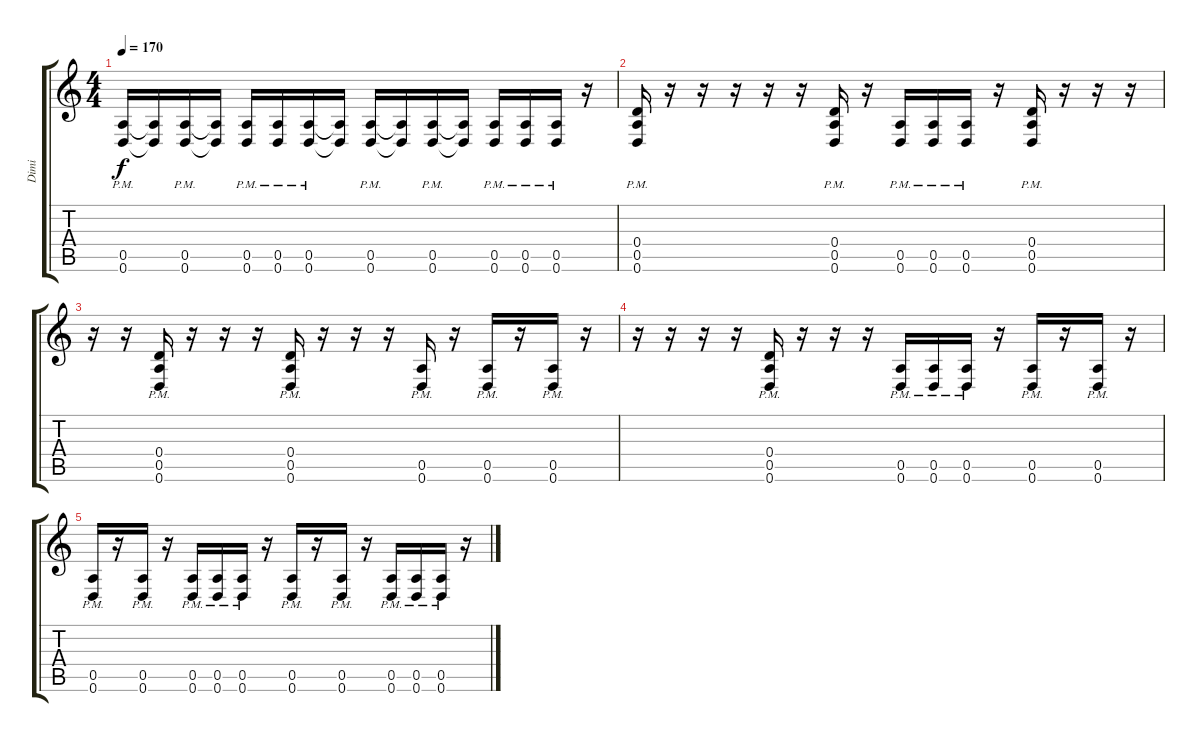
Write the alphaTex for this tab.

\track ("Dimi" "Dimi") {instrument distortionguitar}
\staff {score tabs}
\tuning (E4 B3 G3 D3 A2 D2) {hide}
\ts (4 4)
\tempo 170
\clef g2
\ks c
(0.5{pm} 0.6{pm}).16{dy f} (0.5{t} 0.6{t}).16 (0.5{pm} 0.6{pm}).16 (0.5{t} 0.6{t}).16 (0.5{pm} 0.6{pm}).16 (0.5{pm} 0.6{pm}).16 (0.5{pm} 0.6{pm}).16 (0.5{t} 0.6{t}).16 (0.5{pm} 0.6{pm}).16 (0.5{t} 0.6{t}).16 (0.5{pm} 0.6{pm}).16 (0.5{t} 0.6{t}).16 (0.5{pm} 0.6{pm}).16 (0.5{pm} 0.6{pm}).16 (0.5{pm} 0.6{pm}).16 r.16 |
(0.4{pm} 0.5{pm} 0.6{pm}).16 r.16 r.16 r.16 r.16 r.16 (0.4{pm} 0.5{pm} 0.6{pm}).16 r.16 (0.5{pm} 0.6{pm}).16 (0.5{pm} 0.6{pm}).16 (0.5{pm} 0.6{pm}).16 r.16 (0.4{pm} 0.5{pm} 0.6{pm}).16 r.16 r.16 r.16 |
r.16 r.16 (0.4{pm} 0.5{pm} 0.6{pm}).16 r.16 r.16 r.16 (0.4{pm} 0.5{pm} 0.6{pm}).16 r.16 r.16 r.16 (0.5{pm} 0.6{pm}).16 r.16 (0.5{pm} 0.6{pm}).16 r.16 (0.5{pm} 0.6{pm}).16 r.16 |
r.16 r.16 r.16 r.16 (0.4{pm} 0.5{pm} 0.6{pm}).16 r.16 r.16 r.16 (0.5{pm} 0.6{pm}).16 (0.5{pm} 0.6{pm}).16 (0.5{pm} 0.6{pm}).16 r.16 (0.5{pm} 0.6{pm}).16 r.16 (0.5{pm} 0.6{pm}).16 r.16 |
(0.5{pm} 0.6{pm}).16 r.16 (0.5{pm} 0.6{pm}).16 r.16 (0.5{pm} 0.6{pm}).16 (0.5{pm} 0.6{pm}).16 (0.5{pm} 0.6{pm}).16 r.16 (0.5{pm} 0.6{pm}).16 r.16 (0.5{pm} 0.6{pm}).16 r.16 (0.5{pm} 0.6{pm}).16 (0.5{pm} 0.6{pm}).16 (0.5{pm} 0.6{pm}).16 r.16
